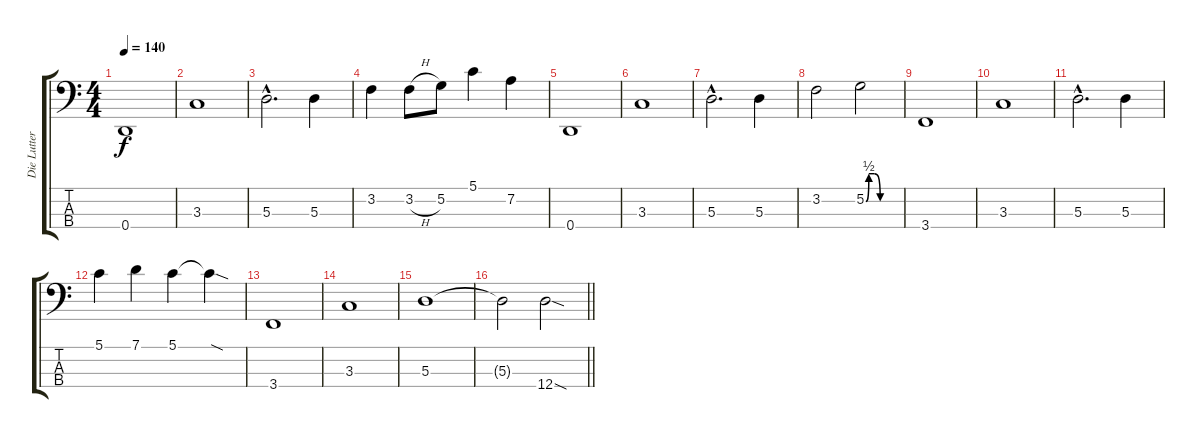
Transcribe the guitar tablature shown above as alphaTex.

\track ("Die Lutter" "Die Lutter") {instrument electricbasspick}
\staff {score tabs}
\tuning (G2 D2 A1 D1) {hide}
\ts (4 4)
\tempo 140
\clef f4
\ks c
0.4.1{dy f} |
3.3.1 |
5.3{hac}.2{d} 5.3.4 |
3.2.4 3.2{h}.8 5.2.8 5.1.4 7.2.4 |
0.4.1 |
3.3.1 |
5.3{hac}.2{d} 5.3.4 |
3.2.2 5.2{be (custom 0 0 5 2 15 2 25 0 60 0)}.2 |
3.4.1 |
3.3.1 |
5.3{hac}.2{d} 5.3.4 |
5.1.4 7.1.4 5.1.4 5.1{sod t}.4 |
3.4.1 |
3.3.1 |
5.3.1 |
\barLineRight lightlight
5.3{t}.2 12.4{sod}.2
